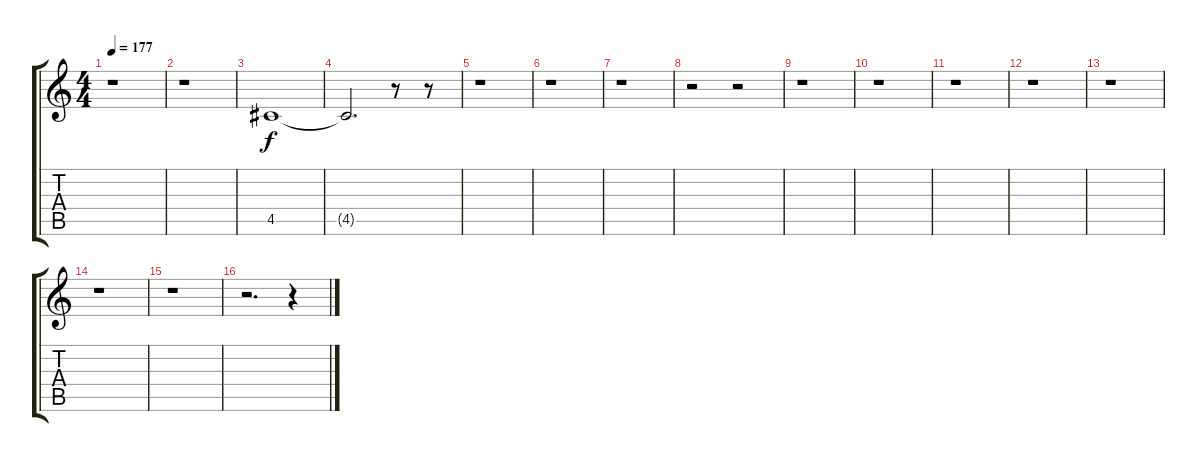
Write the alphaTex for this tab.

\track "" {instrument fretlessbass}
\staff {score tabs}
\tuning (E4 B3 G3 D3 A2 E2) {hide}
\ts (4 4)
\tempo 177
\clef g2
\ks c
r.1{dy f} |
r.1 |
4.5.1 |
4.5{t}.2{d} r.8 r.8 |
r.1 |
r.1 |
r.1 |
r.2 r.2 |
r.1 |
r.1 |
r.1 |
r.1 |
r.1 |
r.1 |
r.1 |
r.2{d} r.4
